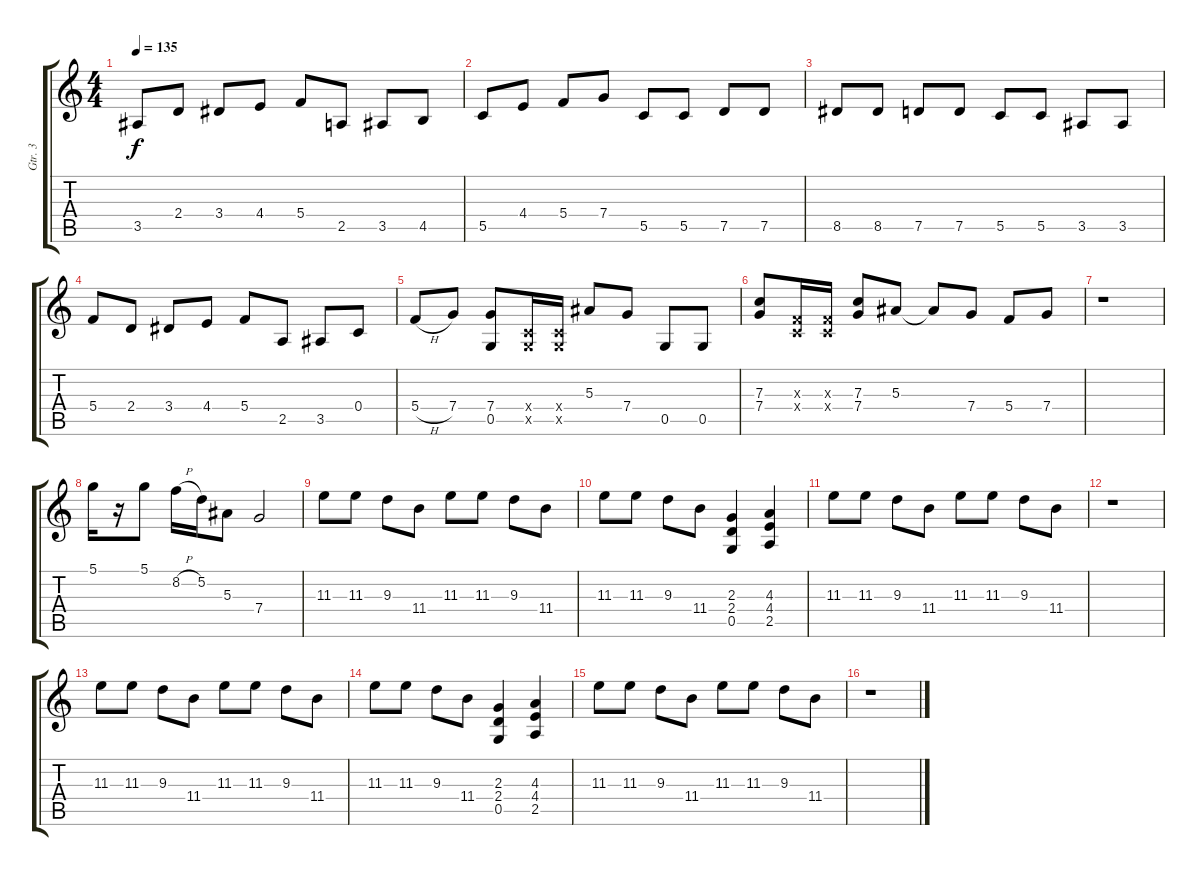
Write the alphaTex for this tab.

\track ("Gtr. 3" "Gtr. 3") {instrument distortionguitar}
\staff {score tabs}
\tuning (D4 A3 F3 C3 G2 D2) {hide}
\ts (4 4)
\tempo 135
\clef g2
\ks c
3.5.8{dy f} 2.4.8 3.4.8 4.4.8 5.4.8 2.5.8 3.5.8 4.5.8 |
5.5.8 4.4.8 5.4.8 7.4.8 5.5.8 5.5.8 7.5.8 7.5.8 |
8.5.8 8.5.8 7.5.8 7.5.8 5.5.8 5.5.8 3.5.8 3.5.8 |
5.4.8 2.4.8 3.4.8 4.4.8 5.4.8 2.5.8 3.5.8 0.4.8 |
5.4{h}.8 7.4.8 (7.4 0.5).8 (0.4{x} 0.5{x}).16 (0.4{x} 0.5{x}).16 5.3.8 7.4.8 0.5.8 0.5.8 |
(7.3 7.4).8 (0.3{x} 0.4{x}).16 (0.3{x} 0.4{x}).16 (7.3 7.4).8 5.3.8 5.3{t}.8 7.4.8 5.4.8 7.4.8 |
r.1 |
5.1.16 r.16 5.1.8 8.2{h}.16 5.2.16 5.3.8 7.4.2 |
11.3.8 11.3.8 9.3.8 11.4.8 11.3.8 11.3.8 9.3.8 11.4.8 |
11.3.8 11.3.8 9.3.8 11.4.8 (2.3 2.4 0.5).4 (4.3 4.4 2.5).4 |
11.3.8 11.3.8 9.3.8 11.4.8 11.3.8 11.3.8 9.3.8 11.4.8 |
r.1 |
11.3.8 11.3.8 9.3.8 11.4.8 11.3.8 11.3.8 9.3.8 11.4.8 |
11.3.8 11.3.8 9.3.8 11.4.8 (2.3 2.4 0.5).4 (4.3 4.4 2.5).4 |
11.3.8 11.3.8 9.3.8 11.4.8 11.3.8 11.3.8 9.3.8 11.4.8 |
r.1
